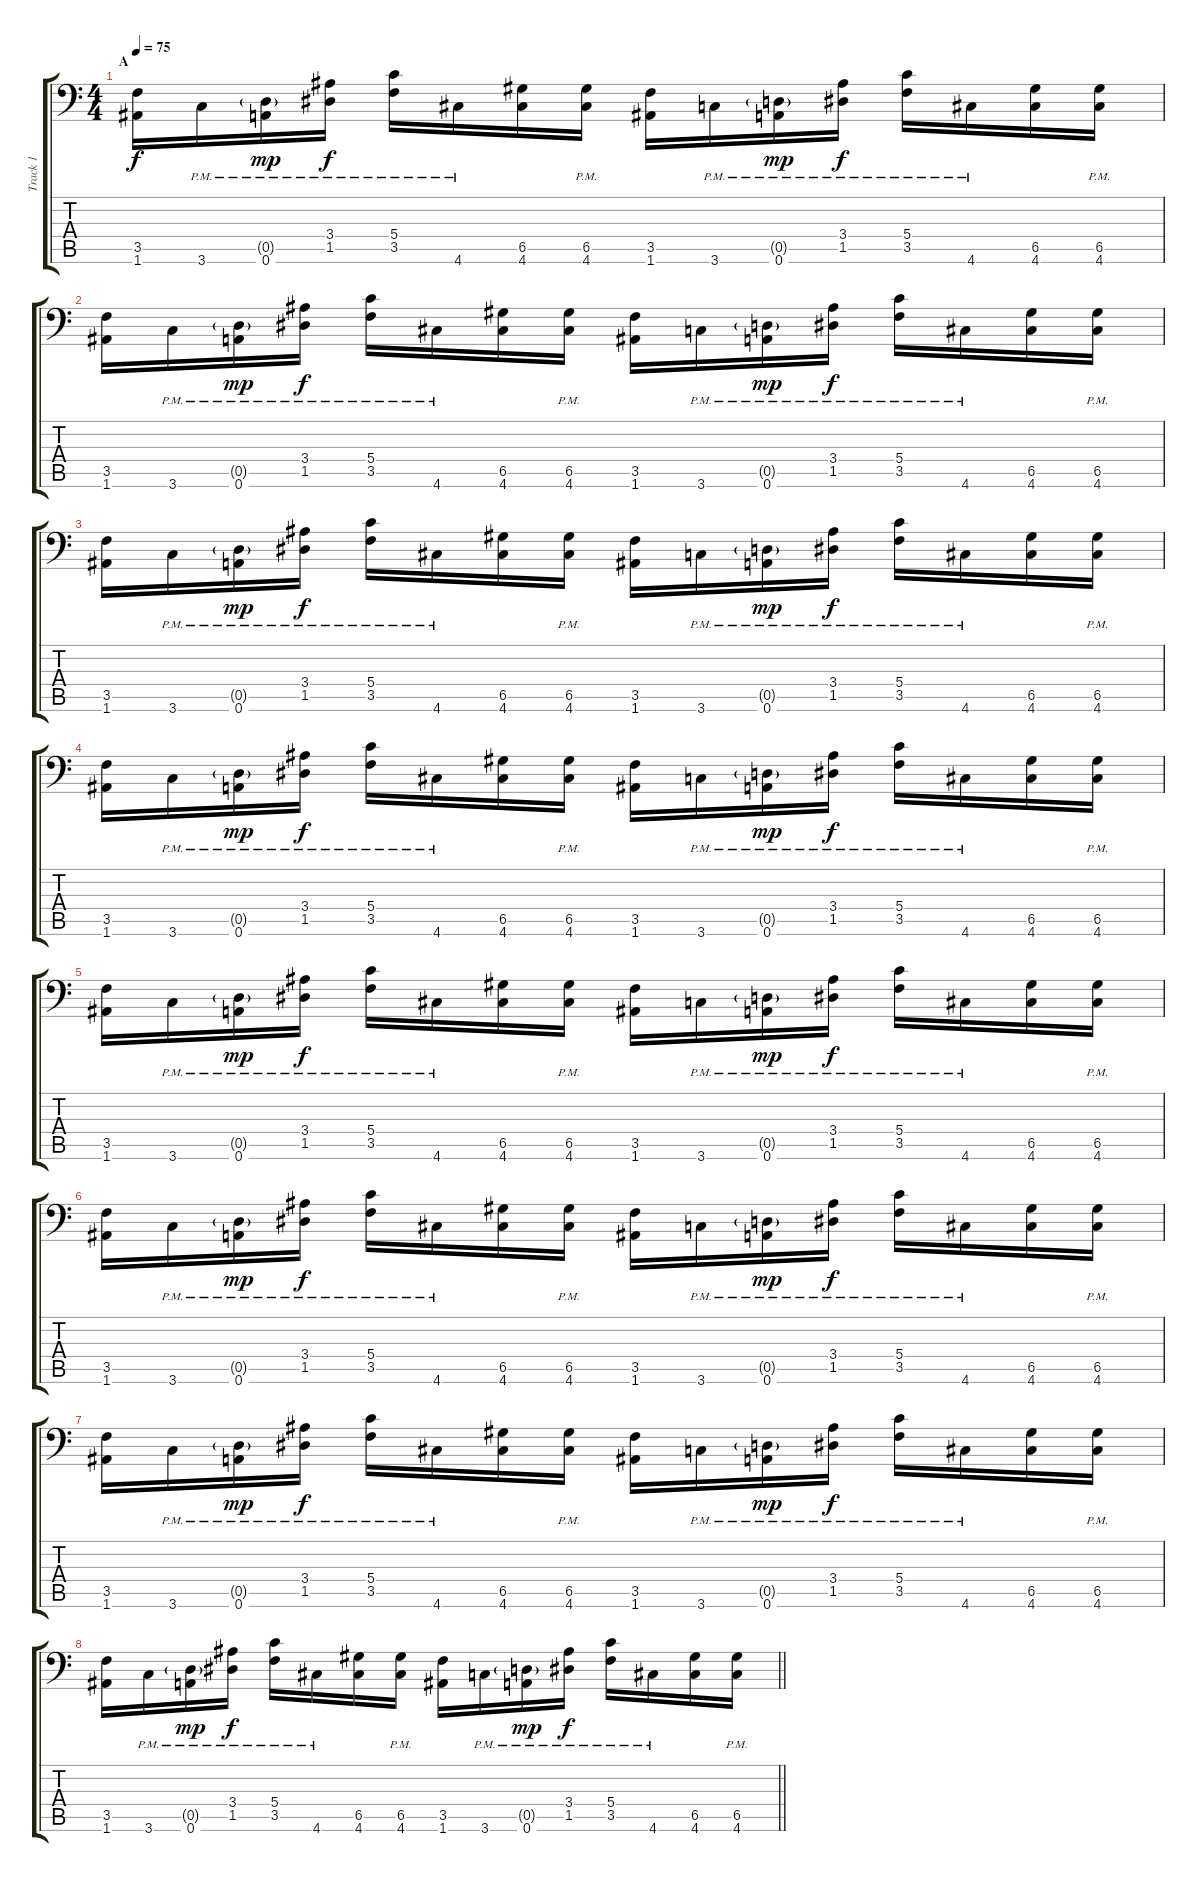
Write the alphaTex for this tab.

\track ("Track 1" "Track 1") {instrument distortionguitar}
\staff {score tabs}
\tuning (A3 E3 C3 G2 D2 A1) {hide}
\ts (4 4)
\section ("" "A")
\tempo 75
\clef f4
\ks c
(3.5 1.6).16{dy f instrument distortionguitar} 3.6{pm}.16 (0.5{g pm} 0.6{pm}).16{dy mp} (3.4{pm} 1.5{pm}).16{dy f} (5.4{pm} 3.5{pm}).16 4.6{pm}.16 (6.5 4.6).16 (6.5{pm} 4.6{pm}).16 (3.5 1.6).16 3.6{pm}.16 (0.5{g pm} 0.6{pm}).16{dy mp} (3.4{pm} 1.5{pm}).16{dy f} (5.4{pm} 3.5{pm}).16 4.6{pm}.16 (6.5 4.6).16 (6.5{pm} 4.6{pm}).16 |
(3.5 1.6).16 3.6{pm}.16 (0.5{g pm} 0.6{pm}).16{dy mp} (3.4{pm} 1.5{pm}).16{dy f} (5.4{pm} 3.5{pm}).16 4.6{pm}.16 (6.5 4.6).16 (6.5{pm} 4.6{pm}).16 (3.5 1.6).16 3.6{pm}.16 (0.5{g pm} 0.6{pm}).16{dy mp} (3.4{pm} 1.5{pm}).16{dy f} (5.4{pm} 3.5{pm}).16 4.6{pm}.16 (6.5 4.6).16 (6.5{pm} 4.6{pm}).16 |
(3.5 1.6).16 3.6{pm}.16 (0.5{g pm} 0.6{pm}).16{dy mp} (3.4{pm} 1.5{pm}).16{dy f} (5.4{pm} 3.5{pm}).16 4.6{pm}.16 (6.5 4.6).16 (6.5{pm} 4.6{pm}).16 (3.5 1.6).16 3.6{pm}.16 (0.5{g pm} 0.6{pm}).16{dy mp} (3.4{pm} 1.5{pm}).16{dy f} (5.4{pm} 3.5{pm}).16 4.6{pm}.16 (6.5 4.6).16 (6.5{pm} 4.6{pm}).16 |
(3.5 1.6).16 3.6{pm}.16 (0.5{g pm} 0.6{pm}).16{dy mp} (3.4{pm} 1.5{pm}).16{dy f} (5.4{pm} 3.5{pm}).16 4.6{pm}.16 (6.5 4.6).16 (6.5{pm} 4.6{pm}).16 (3.5 1.6).16 3.6{pm}.16 (0.5{g pm} 0.6{pm}).16{dy mp} (3.4{pm} 1.5{pm}).16{dy f} (5.4{pm} 3.5{pm}).16 4.6{pm}.16 (6.5 4.6).16 (6.5{pm} 4.6{pm}).16 |
(3.5 1.6).16 3.6{pm}.16 (0.5{g pm} 0.6{pm}).16{dy mp} (3.4{pm} 1.5{pm}).16{dy f} (5.4{pm} 3.5{pm}).16 4.6{pm}.16 (6.5 4.6).16 (6.5{pm} 4.6{pm}).16 (3.5 1.6).16 3.6{pm}.16 (0.5{g pm} 0.6{pm}).16{dy mp} (3.4{pm} 1.5{pm}).16{dy f} (5.4{pm} 3.5{pm}).16 4.6{pm}.16 (6.5 4.6).16 (6.5{pm} 4.6{pm}).16 |
(3.5 1.6).16 3.6{pm}.16 (0.5{g pm} 0.6{pm}).16{dy mp} (3.4{pm} 1.5{pm}).16{dy f} (5.4{pm} 3.5{pm}).16 4.6{pm}.16 (6.5 4.6).16 (6.5{pm} 4.6{pm}).16 (3.5 1.6).16 3.6{pm}.16 (0.5{g pm} 0.6{pm}).16{dy mp} (3.4{pm} 1.5{pm}).16{dy f} (5.4{pm} 3.5{pm}).16 4.6{pm}.16 (6.5 4.6).16 (6.5{pm} 4.6{pm}).16 |
(3.5 1.6).16 3.6{pm}.16 (0.5{g pm} 0.6{pm}).16{dy mp} (3.4{pm} 1.5{pm}).16{dy f} (5.4{pm} 3.5{pm}).16 4.6{pm}.16 (6.5 4.6).16 (6.5{pm} 4.6{pm}).16 (3.5 1.6).16 3.6{pm}.16 (0.5{g pm} 0.6{pm}).16{dy mp} (3.4{pm} 1.5{pm}).16{dy f} (5.4{pm} 3.5{pm}).16 4.6{pm}.16 (6.5 4.6).16 (6.5{pm} 4.6{pm}).16 |
\barLineRight lightlight
(3.5 1.6).16 3.6{pm}.16 (0.5{g pm} 0.6{pm}).16{dy mp} (3.4{pm} 1.5{pm}).16{dy f} (5.4{pm} 3.5{pm}).16 4.6{pm}.16 (6.5 4.6).16 (6.5{pm} 4.6{pm}).16 (3.5 1.6).16 3.6{pm}.16 (0.5{g pm} 0.6{pm}).16{dy mp} (3.4{pm} 1.5{pm}).16{dy f} (5.4{pm} 3.5{pm}).16 4.6{pm}.16 (6.5 4.6).16 (6.5{pm} 4.6{pm}).16
